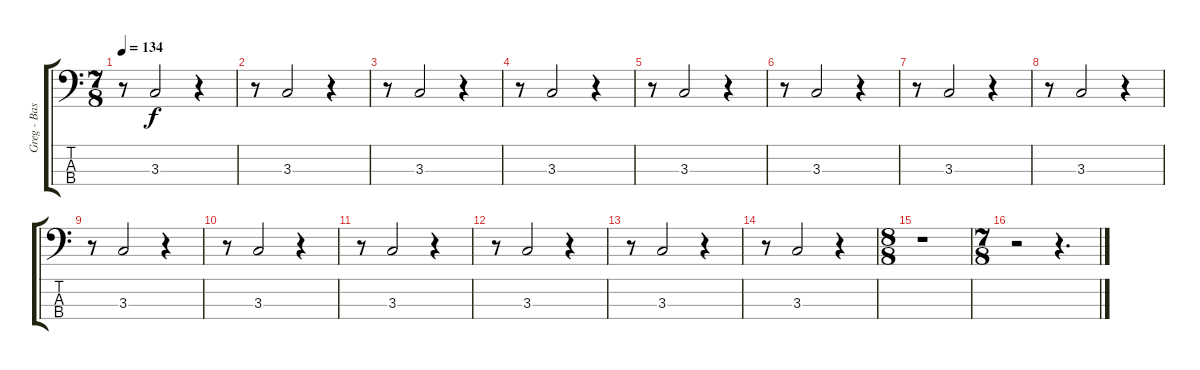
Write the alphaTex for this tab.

\track ("Greg - Bass" "Greg - Bas") {instrument electricbasspick}
\staff {score tabs}
\tuning (G2 D2 A1 E1) {hide}
\ts (7 8)
\tempo 134
\clef f4
\ks c
r.8{dy f} 3.3.2 r.4 |
r.8 3.3.2 r.4 |
r.8 3.3.2 r.4 |
r.8 3.3.2 r.4 |
r.8 3.3.2 r.4 |
r.8 3.3.2 r.4 |
r.8 3.3.2 r.4 |
r.8 3.3.2 r.4 |
r.8 3.3.2 r.4 |
r.8 3.3.2 r.4 |
r.8 3.3.2 r.4 |
r.8 3.3.2 r.4 |
r.8 3.3.2 r.4 |
r.8 3.3.2 r.4 |
\ts (8 8)
r.1 |
\ts (7 8)
r.2 r.4{d}
